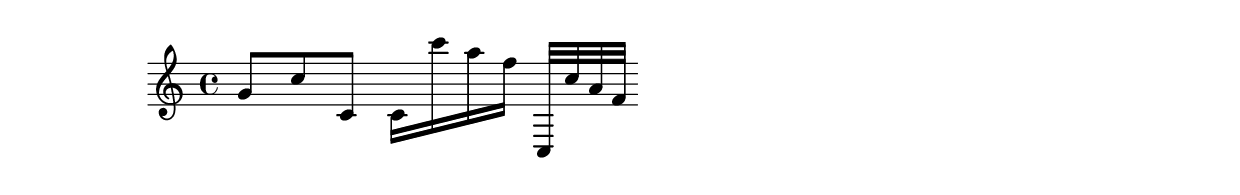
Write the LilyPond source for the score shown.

\header{
texidoc="
Beams should behave reasonably well, even under extreme circumstances.
Stems may be short, but noteheads should never touch the beam.
";
}
\version "1.3.117";
\score{
	\notes\relative c''{
		[g8 c c,]
		[c16 c'' a f]
		\stemUp 
		[c,,32 c'' a f]

	}
	\paper{
		linewidth=-1.;
		\translator {
		        \VoiceContext
			% If we want to test extreme beams,
			% we should not have them auto-kneed
			Beam \override #'auto-knee-gap = ##f
		}
	}
}
